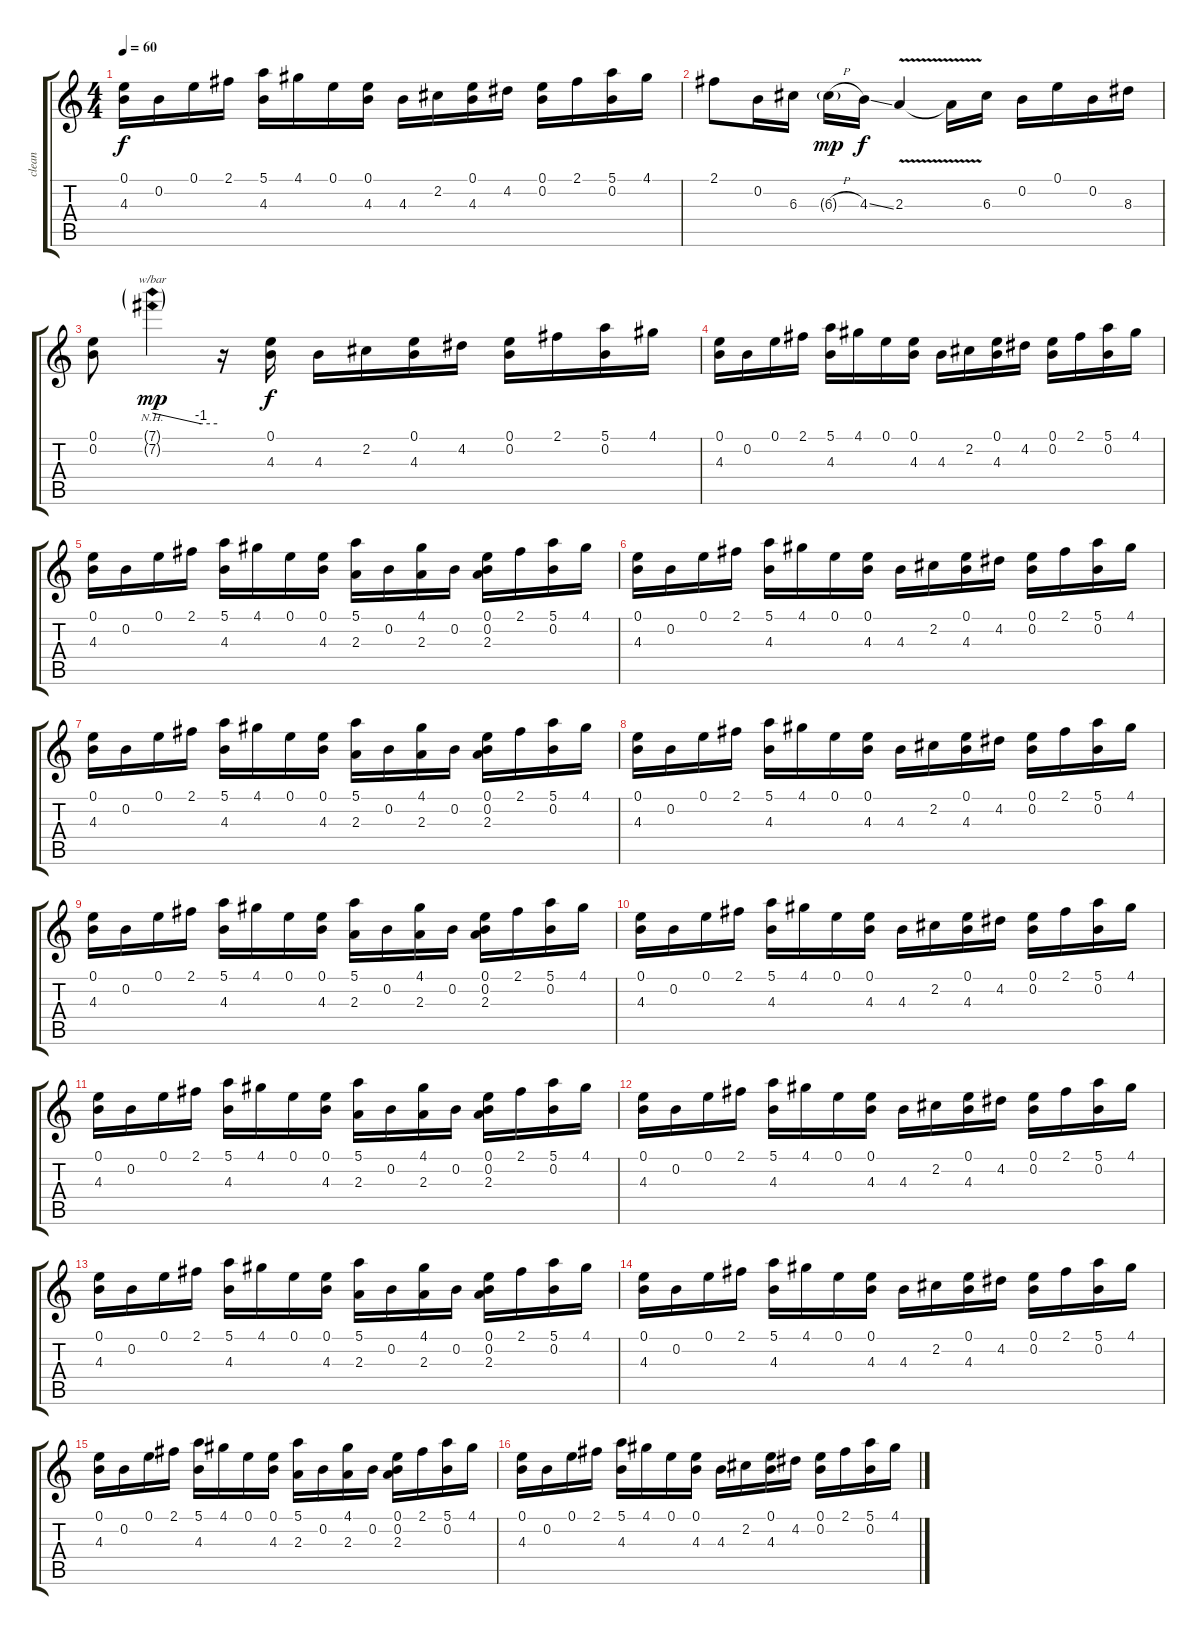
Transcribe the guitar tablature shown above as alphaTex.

\track ("clean" "clean") {instrument electricguitarclean}
\staff {score tabs}
\tuning (E4 B3 G3 D3 A2 E2) {hide}
\ts (4 4)
\tempo 60
\clef g2
\ks c
(0.1 4.3).16{dy f balance 4} 0.2.16 0.1.16 2.1.16 (5.1 4.3).16{balance 0} 4.1.16 0.1.16 (0.1 4.3).16 4.3.16{balance 4} 2.2.16 (0.1 4.3).16 4.2.16 (0.1 0.2).16{volume 8 balance 8} 2.1.16 (5.1 0.2).16 4.1.16 |
2.1.8 0.2.16 6.3.16 6.3{h g}.16{dy mp} 4.3{ss}.16{dy f} 2.3{v}.4 2.3{t}.16 6.3.16 0.2.16 0.1.16 0.2.16 8.3.16 |
(0.1 0.2).8{volume 6} (7.1{nh g} 7.2{nh g}).4{tbe (custom default 0 0 45 -4 60 -4) dy mp} r.16 (0.1 4.3).16{dy f} 4.3.16 2.2.16 (0.1 4.3).16 4.2.16 (0.1 0.2).16 2.1.16 (5.1 0.2).16 4.1.16 |
(0.1 4.3).16{balance 4} 0.2.16 0.1.16 2.1.16 (5.1 4.3).16{balance 0} 4.1.16 0.1.16 (0.1 4.3).16 4.3.16{balance 4} 2.2.16 (0.1 4.3).16 4.2.16 (0.1 0.2).16{balance 8} 2.1.16 (5.1 0.2).16 4.1.16 |
(0.1 4.3).16{balance 12} 0.2.16 0.1.16 2.1.16 (5.1 4.3).16{balance 16} 4.1.16 0.1.16 (0.1 4.3).16 (5.1 2.3).16{balance 12} 0.2.16 (4.1 2.3).16 0.2.16 (0.1 0.2 2.3).16{balance 8} 2.1.16 (5.1 0.2).16 4.1.16 |
(0.1 4.3).16{balance 4} 0.2.16 0.1.16 2.1.16 (5.1 4.3).16{balance 0} 4.1.16 0.1.16 (0.1 4.3).16 4.3.16{balance 4} 2.2.16 (0.1 4.3).16 4.2.16 (0.1 0.2).16{balance 8} 2.1.16 (5.1 0.2).16 4.1.16 |
(0.1 4.3).16{balance 12} 0.2.16 0.1.16 2.1.16 (5.1 4.3).16{balance 16} 4.1.16 0.1.16 (0.1 4.3).16 (5.1 2.3).16{balance 12} 0.2.16 (4.1 2.3).16 0.2.16 (0.1 0.2 2.3).16{balance 8} 2.1.16 (5.1 0.2).16 4.1.16 |
(0.1 4.3).16{balance 4} 0.2.16 0.1.16 2.1.16 (5.1 4.3).16{balance 0} 4.1.16 0.1.16 (0.1 4.3).16 4.3.16{balance 4} 2.2.16 (0.1 4.3).16 4.2.16 (0.1 0.2).16{balance 8} 2.1.16 (5.1 0.2).16 4.1.16 |
(0.1 4.3).16{balance 12} 0.2.16 0.1.16 2.1.16 (5.1 4.3).16{balance 16} 4.1.16 0.1.16 (0.1 4.3).16 (5.1 2.3).16{balance 12} 0.2.16 (4.1 2.3).16 0.2.16 (0.1 0.2 2.3).16{balance 8} 2.1.16 (5.1 0.2).16 4.1.16 |
(0.1 4.3).16{balance 4} 0.2.16 0.1.16 2.1.16 (5.1 4.3).16{balance 0} 4.1.16 0.1.16 (0.1 4.3).16 4.3.16{balance 4} 2.2.16 (0.1 4.3).16 4.2.16 (0.1 0.2).16{balance 8} 2.1.16 (5.1 0.2).16 4.1.16 |
(0.1 4.3).16{balance 12} 0.2.16 0.1.16 2.1.16 (5.1 4.3).16{balance 16} 4.1.16 0.1.16 (0.1 4.3).16 (5.1 2.3).16{balance 12} 0.2.16 (4.1 2.3).16 0.2.16 (0.1 0.2 2.3).16{balance 8} 2.1.16 (5.1 0.2).16 4.1.16 |
(0.1 4.3).16{balance 4} 0.2.16 0.1.16 2.1.16 (5.1 4.3).16{balance 0} 4.1.16 0.1.16 (0.1 4.3).16 4.3.16{balance 4} 2.2.16 (0.1 4.3).16 4.2.16 (0.1 0.2).16{balance 8} 2.1.16 (5.1 0.2).16 4.1.16 |
(0.1 4.3).16{balance 12} 0.2.16 0.1.16 2.1.16 (5.1 4.3).16{balance 16} 4.1.16 0.1.16 (0.1 4.3).16 (5.1 2.3).16{balance 12} 0.2.16 (4.1 2.3).16 0.2.16 (0.1 0.2 2.3).16{balance 8} 2.1.16 (5.1 0.2).16 4.1.16 |
(0.1 4.3).16{balance 4} 0.2.16 0.1.16 2.1.16 (5.1 4.3).16{balance 0} 4.1.16 0.1.16 (0.1 4.3).16 4.3.16{balance 4} 2.2.16 (0.1 4.3).16 4.2.16 (0.1 0.2).16{balance 8} 2.1.16 (5.1 0.2).16 4.1.16 |
(0.1 4.3).16{balance 12} 0.2.16 0.1.16 2.1.16 (5.1 4.3).16{balance 16} 4.1.16 0.1.16 (0.1 4.3).16 (5.1 2.3).16{balance 12} 0.2.16 (4.1 2.3).16 0.2.16 (0.1 0.2 2.3).16{balance 8} 2.1.16 (5.1 0.2).16 4.1.16 |
(0.1 4.3).16{balance 4} 0.2.16 0.1.16 2.1.16 (5.1 4.3).16{balance 0} 4.1.16 0.1.16 (0.1 4.3).16 4.3.16{balance 4} 2.2.16 (0.1 4.3).16 4.2.16 (0.1 0.2).16{balance 8} 2.1.16 (5.1 0.2).16 4.1.16
